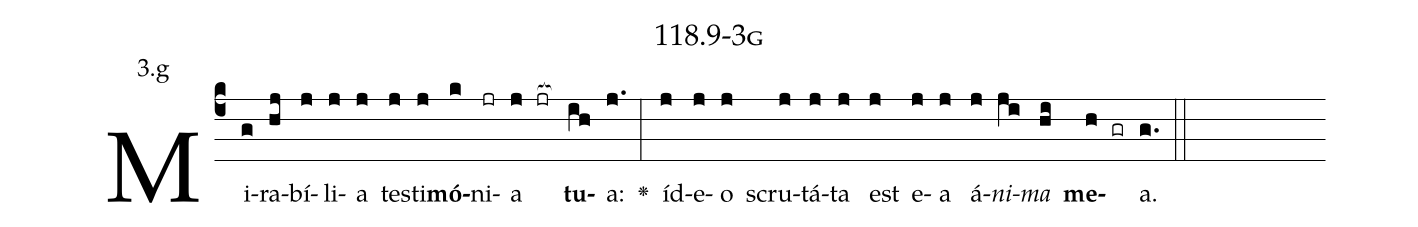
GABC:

name: 118.9-3g;
annotation: 3.g;
%%
(c4)Mi(g)ra(hj)bí(j)li(j)a(j) tes(j)ti(j)<b>mó</b>(k)ni(jr)a(j jr[ocb:1{]) <b>tu</b>(ih[ocb:0}])a:(j.) <v>\greheightstar</v>(:) íd(j)e(j)o(j) scru(j)tá(j)ta(j) est(j) e(j)a(j) á(j)<i>ni</i>(ji)<i>ma</i>(hi) <b>me</b>(h gr)a.(g.) (::)


%E(j) u(j) o(ji) u(hi) a(h) e.(g.) (::)
